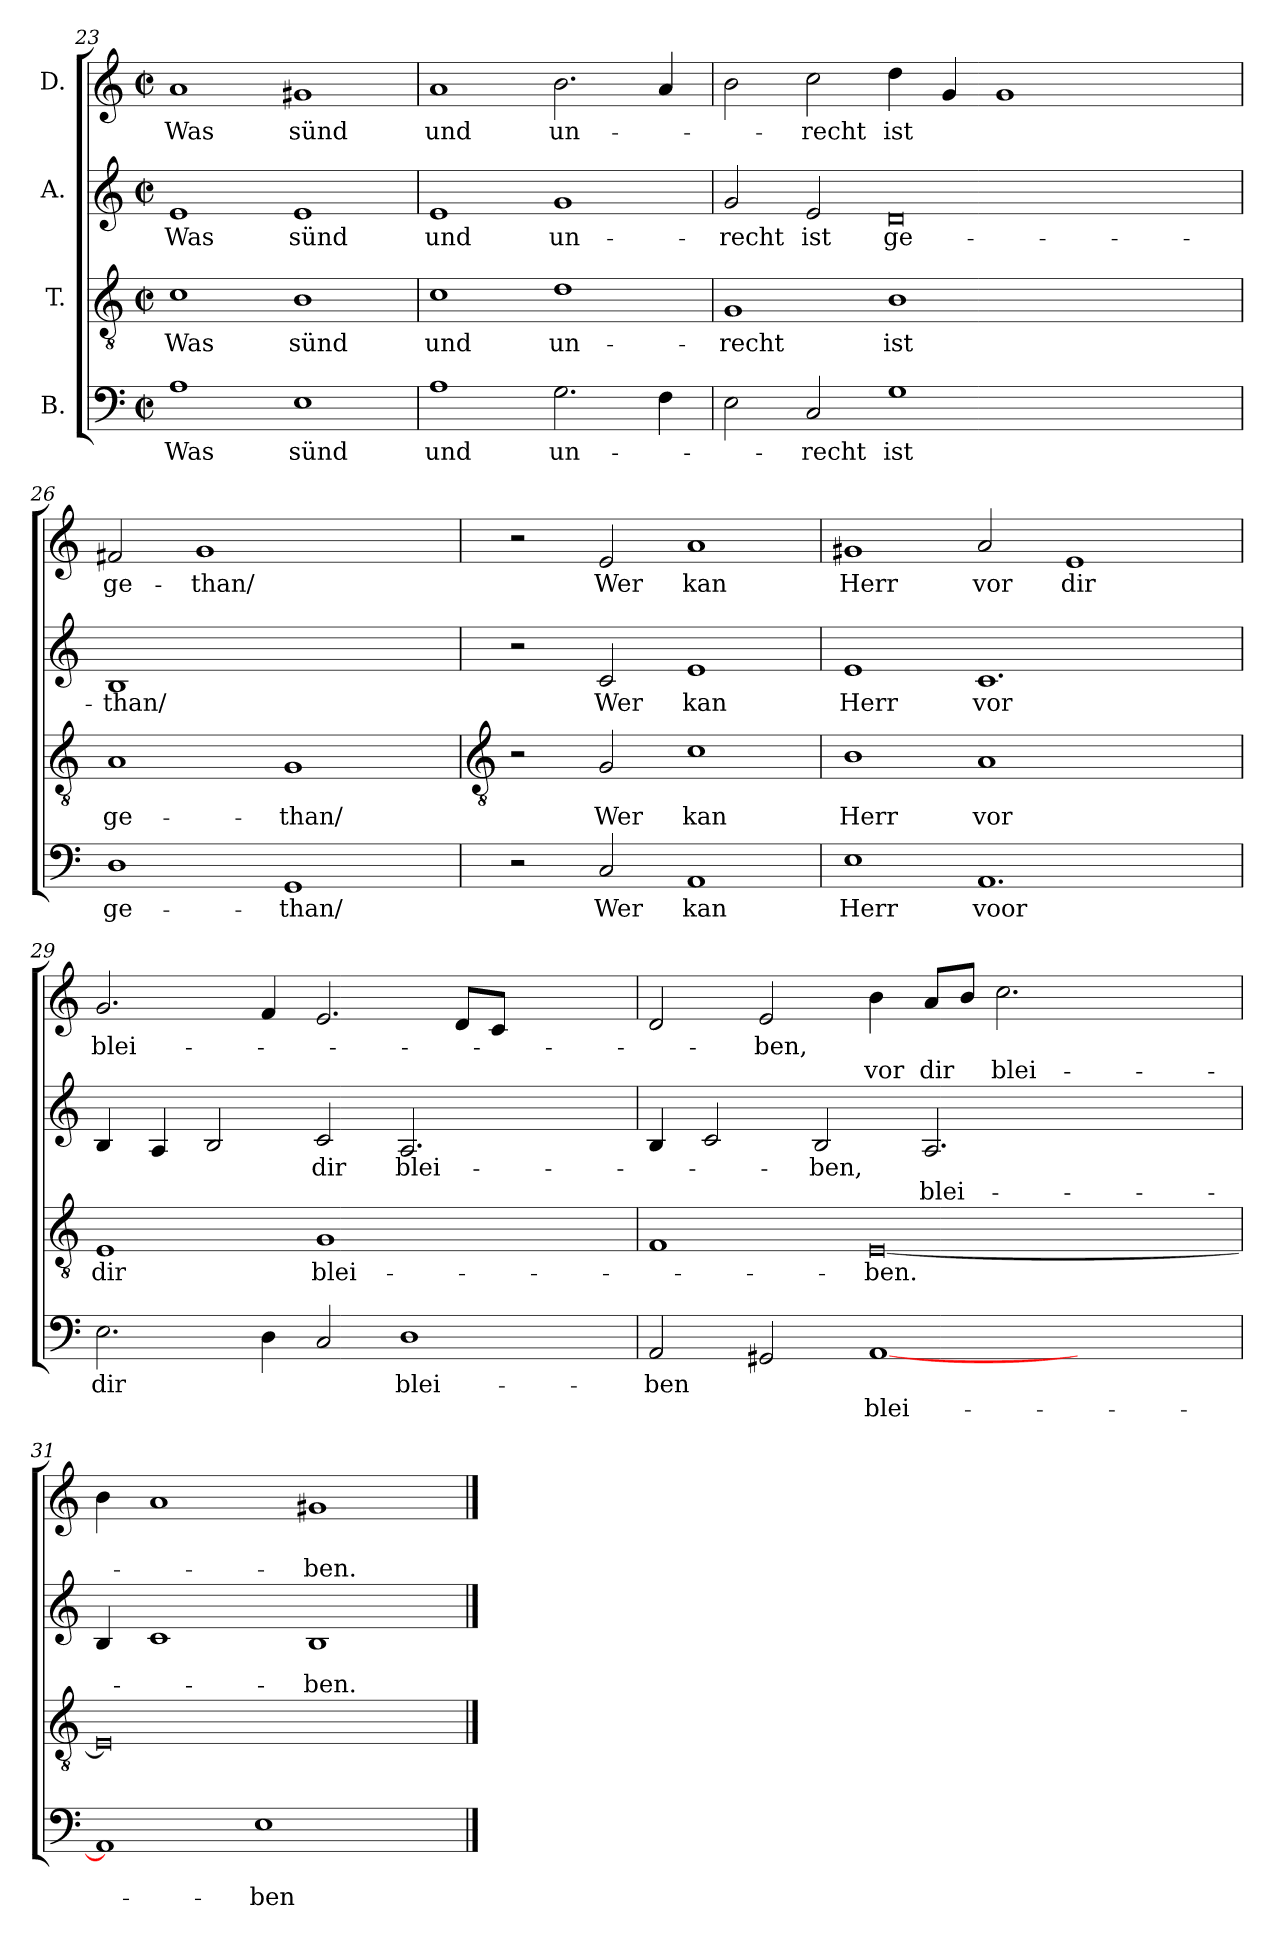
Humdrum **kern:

**kern	**text	**text	**kern	**text	**kern	**text	**text	**kern	**text	**text
*part4	*part4	*part4	*part3	*part3	*part2	*part2	*part2	*part1	*part1	*part1
*staff4	*staff4	*staff4	*staff3	*staff3	*staff2	*staff2	*staff2	*staff1	*staff1	*staff1
*I"B.	*	*	*I"T.	*	*I"A.	*	*	*I"D.	*	*
!!LO:LB:g=z
*clefF4	*	*	*clefGv2	*	*clefG2	*	*	*clefG2	*	*
*k[]	*	*	*k[]	*	*k[]	*	*	*k[]	*	*
*C:	*	*	*C:	*	*C:	*	*	*C:	*	*
*M4/2	*	*	*M4/2	*	*M4/2	*	*	*M4/2	*	*
*met(c|)	*	*	*met(c|)	*	*met(c|)	*	*	*met(c|)	*	*
=23	=23	=23	=23	=23	=23	=23	=23	=23	=23	=23
!	!LO:LY:b	!	!	!LO:LY:b	!	!LO:LY:b	!	!	!LO:LY:b	!
1A	Was	.	1c	Was	1e	Was	.	1a	Was	.
!	!LO:LY:b	!	!	!LO:LY:b	!	!LO:LY:b	!	!	!LO:LY:b	!
1E	sünd	.	1B	sünd	1e	sünd	.	1g#X	sünd	.
=24	=24	=24	=24	=24	=24	=24	=24	=24	=24	=24
!	!LO:LY:b	!	!	!LO:LY:b	!	!LO:LY:b	!	!	!LO:LY:b	!
1A	und	.	1c	und	1e	und	.	1a	und	.
!	!LO:LY:b	!	!	!LO:LY:b	!	!LO:LY:b	!	!	!LO:LY:b	!
2.G	un-	.	1d	un-	1g	un-	.	2.b	un-	.
4F	.	.	.	.	.	.	.	4a	.	.
=25	=25	=25	=25	=25	=25	=25	=25	=25	=25	=25
!	!	!	!	!LO:LY:b	!	!LO:LY:b	!	!	!	!
2E	.	.	1G	-recht	2g	-recht	.	2b	.	.
!	!LO:LY:b	!	!	!	!	!LO:LY:b	!	!	!LO:LY:b	!
2C	-recht	.	.	.	2e	ist	.	2cc	-recht	.
!	!LO:LY:b	!	!	!LO:LY:b	!	!LO:LY:b	!	!	!LO:LY:b	!
1G	ist	.	1B	ist	0d	ge-	.	4dd	ist	.
.	.	.	.	.	.	.	.	4g	.	.
.	.	.	.	.	.	.	.	1g	.	.
1ryy	.	.	1ryy	.	.	.	.	.	.	.
.	.	.	.	.	.	.	.	2ryy	.	.
=26	=26	=26	=26	=26	=26	=26	=26	=26	=26	=26
!	!LO:LY:b	!	!	!LO:LY:b	!	!LO:LY:b	!	!	!LO:LY:b	!
1D	ge-	.	1A	ge-	1B	-than/	.	2f#X	ge-	.
!	!	!	!	!	!	!	!	!	!LO:LY:b	!
.	.	.	.	.	.	.	.	1g	-than/	.
!	!LO:LY:b	!	!	!LO:LY:b	!	!	!	!	!	!
1GG	-than/	.	1G	-than/	1ryy	.	.	.	.	.
.	.	.	.	.	.	.	.	2ryy	.	.
!!LO:LB:g=z
=27	=27	=27	=27	=27	=27	=27	=27	=27	=27	=27
*	*	*	*clefGv2	*	*	*	*	*	*	*
2r	.	.	2r	.	2r	.	.	2r	.	.
!	!LO:LY:b	!	!	!LO:LY:b	!	!LO:LY:b	!	!	!LO:LY:b	!
2C	Wer	.	2G	Wer	2c	Wer	.	2e	Wer	.
!	!LO:LY:b	!	!	!LO:LY:b	!	!LO:LY:b	!	!	!LO:LY:b	!
1AA	kan	.	1c	kan	1e	kan	.	1a	kan	.
=28	=28	=28	=28	=28	=28	=28	=28	=28	=28	=28
!	!LO:LY:b	!	!	!LO:LY:b	!	!LO:LY:b	!	!	!LO:LY:b	!
1E	Herr	.	1B	Herr	1e	Herr	.	1g#X	Herr	.
!	!LO:LY:b	!	!	!LO:LY:b	!	!LO:LY:b	!	!	!LO:LY:b	!
1.AA	voor	.	1A	vor	1.c	vor	.	2a	vor	.
!	!	!	!	!	!	!	!	!	!LO:LY:b	!
.	.	.	.	.	.	.	.	1e	dir	.
.	.	.	2ryy	.	.	.	.	.	.	.
=29	=29	=29	=29	=29	=29	=29	=29	=29	=29	=29
!	!LO:LY:b	!	!	!LO:LY:b	!	!	!	!	!LO:LY:b	!
2.E	dir	.	1E	dir	4B	.	.	2.g	blei-	.
.	.	.	.	.	4A	.	.	.	.	.
.	.	.	.	.	2B	.	.	.	.	.
4D	.	.	.	.	.	.	.	4f	.	.
!	!	!	!	!LO:LY:b	!	!LO:LY:b	!	!	!	!
2C	.	.	1G	blei-	2c	dir	.	2.e	.	.
!	!LO:LY:b	!	!	!	!	!LO:LY:b	!	!	!	!
1D	blei-	.	.	.	2.A	blei-	.	.	.	.
.	.	.	.	.	.	.	.	8dL	.	.
.	.	.	.	.	.	.	.	8cJ	.	.
.	.	.	2ryy	.	.	.	.	2ryy	.	.
.	.	.	.	.	4ryy	.	.	.	.	.
=30	=30	=30	=30	=30	=30	=30	=30	=30	=30	=30
!	!LO:LY:b	!	!	!	!	!	!	!	!	!
2AA	-ben	.	1F	.	4B	.	.	2d	.	.
.	.	.	.	.	2c	.	.	.	.	.
!	!	!	!	!	!	!	!	!	!LO:LY:b	!
2GG#X	.	.	.	.	.	.	.	2e	-ben,	.
!	!	!	!	!	!	!LO:LY:b	!	!	!	!
.	.	.	.	.	2B	-ben,	.	.	.	.
!	!	!LO:LY:b	!	!LO:LY:b	!	!	!	!	!	!LO:LY:b
[1AA	.	blei-	[0E	-ben.	.	.	.	4b	.	vor
!	!	!	!	!	!	!	!LO:LY:b	!	!	!LO:LY:b
.	.	.	.	.	2.A	.	blei-	8aL	.	dir
.	.	.	.	.	.	.	.	8bJ	.	.
!	!	!	!	!	!	!	!	!	!	!LO:LY:b
.	.	.	.	.	.	.	.	2.cc	.	blei-
1ryy	.	.	.	.	1ryy	.	.	.	.	.
.	.	.	.	.	.	.	.	2.ryy	.	.
=31	=31	=31	=31	=31	=31	=31	=31	=31	=31	=31
1AA]	.	.	0E]	.	4B	.	.	4b	.	.
.	.	.	.	.	1c	.	.	1a	.	.
!	!	!LO:LY:b	!	!	!	!	!	!	!	!
1E	.	-ben	.	.	.	.	.	.	.	.
!	!	!	!	!	!	!	!LO:LY:b	!	!	!LO:LY:b
.	.	.	.	.	1B	.	-ben.	1g#X	.	-ben.
4ryy	.	.	4ryy	.	.	.	.	.	.	.
==	==	==	==	==	==	==	==	==	==	==
*-	*-	*-	*-	*-	*-	*-	*-	*-	*-	*-
